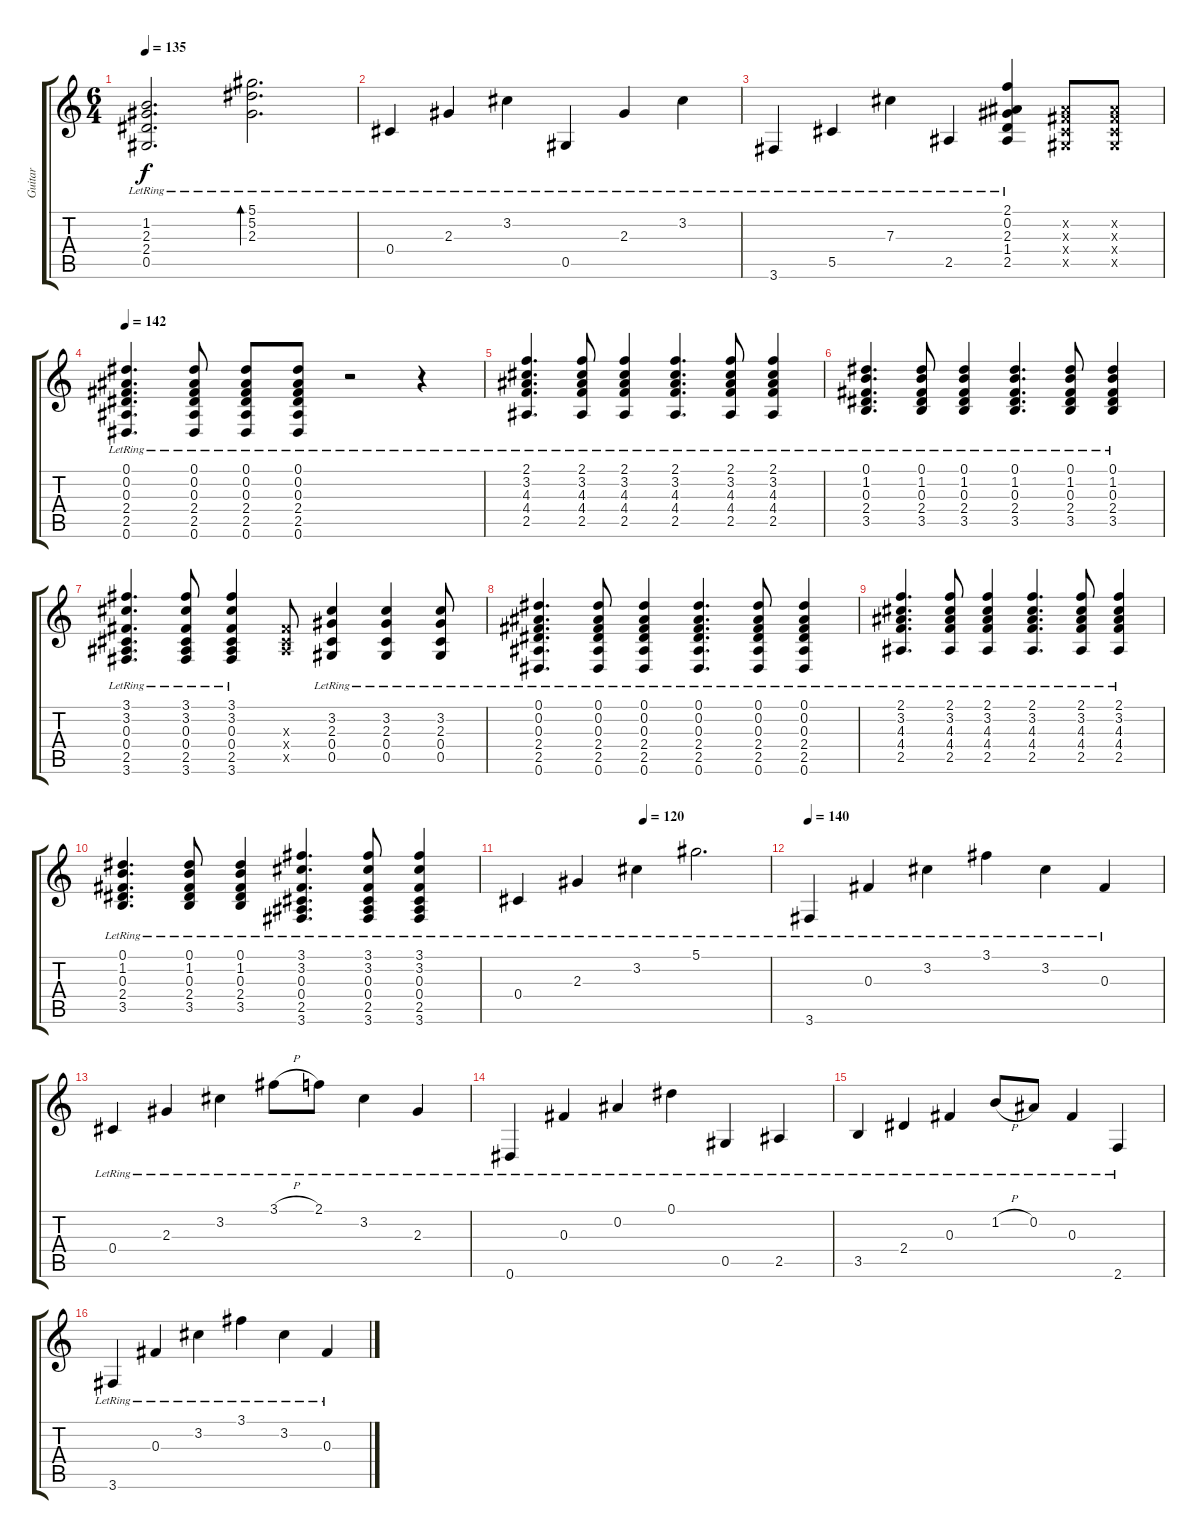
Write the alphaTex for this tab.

\track ("Guitar" "Guitar") {instrument overdrivenguitar}
\staff {score tabs}
\tuning (Eb4 Bb3 Gb3 Db3 Ab2 Eb2) {hide}
\ts (6 4)
\tempo 135
\clef g2
\ks c
(1.2{lr} 2.3{lr} 2.4{lr} 0.5{lr}).2{d dy f} (5.1{lr} 5.2{lr} 2.3{lr}).2{d bd 240} |
0.4{lr}.4 2.3{lr}.4 3.2{lr}.4 0.5{lr}.4 2.3{lr}.4 3.2{lr}.4 |
3.6{lr}.4 5.5{lr}.4 7.3{lr}.4 2.5{lr}.4 (2.1{lr} 0.2{lr} 2.3{lr} 1.4{lr} 2.5{lr}).4 (0.2{x} 0.3{x} 0.4{x} 0.5{x}).8 (0.2{x} 0.3{x} 0.4{x} 0.5{x}).8 |
\tempo 142
(0.1{lr} 0.2{lr} 0.3{lr} 2.4{lr} 2.5{lr} 0.6{lr}).4{d} (0.1{lr} 0.2{lr} 0.3{lr} 2.4{lr} 2.5{lr} 0.6{lr}).8 (0.1{lr} 0.2{lr} 0.3{lr} 2.4{lr} 2.5{lr} 0.6{lr}).8 (0.1{lr} 0.2{lr} 0.3{lr} 2.4{lr} 2.5{lr} 0.6{lr}).8 r.2 r.4 |
(2.1{lr} 3.2{lr} 4.3{lr} 4.4{lr} 2.5{lr}).4{d} (2.1{lr} 3.2{lr} 4.3{lr} 4.4{lr} 2.5{lr}).8 (2.1{lr} 3.2{lr} 4.3{lr} 4.4{lr} 2.5{lr}).4 (2.1{lr} 3.2{lr} 4.3{lr} 4.4{lr} 2.5{lr}).4{d} (2.1{lr} 3.2{lr} 4.3{lr} 4.4{lr} 2.5{lr}).8 (2.1{lr} 3.2{lr} 4.3{lr} 4.4{lr} 2.5{lr}).4 |
(0.1{lr} 1.2{lr} 0.3{lr} 2.4{lr} 3.5{lr}).4{d} (0.1{lr} 1.2{lr} 0.3{lr} 2.4{lr} 3.5{lr}).8 (0.1{lr} 1.2{lr} 0.3{lr} 2.4{lr} 3.5{lr}).4 (0.1{lr} 1.2{lr} 0.3{lr} 2.4{lr} 3.5{lr}).4{d} (0.1{lr} 1.2{lr} 0.3{lr} 2.4{lr} 3.5{lr}).8 (0.1{lr} 1.2{lr} 0.3{lr} 2.4{lr} 3.5{lr}).4 |
(3.1{lr} 3.2{lr} 0.3{lr} 0.4{lr} 2.5{lr} 3.6{lr}).4{d} (3.1{lr} 3.2{lr} 0.3{lr} 0.4{lr} 2.5{lr} 3.6{lr}).8 (3.1{lr} 3.2{lr} 0.3{lr} 0.4{lr} 2.5{lr} 3.6{lr}).4 (0.3{x} 0.4{x} 2.5{x}).8 (3.2{lr} 2.3{lr} 0.4{lr} 0.5{lr}).4 (3.2{lr} 2.3{lr} 0.4{lr} 0.5{lr}).4 (3.2{lr} 2.3{lr} 0.4{lr} 0.5{lr}).8 |
(0.1{lr} 0.2{lr} 0.3{lr} 2.4{lr} 2.5{lr} 0.6{lr}).4{d} (0.1{lr} 0.2{lr} 0.3{lr} 2.4{lr} 2.5{lr} 0.6{lr}).8 (0.1{lr} 0.2{lr} 0.3{lr} 2.4{lr} 2.5{lr} 0.6{lr}).4 (0.1{lr} 0.2{lr} 0.3{lr} 2.4{lr} 2.5{lr} 0.6{lr}).4{d} (0.1{lr} 0.2{lr} 0.3{lr} 2.4{lr} 2.5{lr} 0.6{lr}).8 (0.1{lr} 0.2{lr} 0.3{lr} 2.4{lr} 2.5{lr} 0.6{lr}).4 |
(2.1{lr} 3.2{lr} 4.3{lr} 4.4{lr} 2.5{lr}).4{d} (2.1{lr} 3.2{lr} 4.3{lr} 4.4{lr} 2.5{lr}).8 (2.1{lr} 3.2{lr} 4.3{lr} 4.4{lr} 2.5{lr}).4 (2.1{lr} 3.2{lr} 4.3{lr} 4.4{lr} 2.5{lr}).4{d} (2.1{lr} 3.2{lr} 4.3{lr} 4.4{lr} 2.5{lr}).8 (2.1{lr} 3.2{lr} 4.3{lr} 4.4{lr} 2.5{lr}).4 |
(0.1{lr} 1.2{lr} 0.3{lr} 2.4{lr} 3.5{lr}).4{d} (0.1{lr} 1.2{lr} 0.3{lr} 2.4{lr} 3.5{lr}).8 (0.1{lr} 1.2{lr} 0.3{lr} 2.4{lr} 3.5{lr}).4 (3.1{lr} 3.2{lr} 0.3{lr} 0.4{lr} 2.5{lr} 3.6{lr}).4{d} (3.1{lr} 3.2{lr} 0.3{lr} 0.4{lr} 2.5{lr} 3.6{lr}).8 (3.1{lr} 3.2{lr} 0.3{lr} 0.4{lr} 2.5{lr} 3.6{lr}).4 |
\tempo (120 0.5)
0.4{lr}.4 2.3{lr}.4 3.2{lr}.4 5.1{lr}.2{d} |
\tempo 140
3.6{lr}.4 0.3{lr}.4 3.2{lr}.4 3.1{lr}.4 3.2{lr}.4 0.3{lr}.4 |
0.4{lr}.4 2.3{lr}.4 3.2{lr}.4 3.1{h lr}.8 2.1{lr}.8 3.2{lr}.4 2.3{lr}.4 |
0.6{lr}.4 0.3{lr}.4 0.2{lr}.4 0.1{lr}.4 0.5{lr}.4 2.5{lr}.4 |
3.5{lr}.4 2.4{lr}.4 0.3{lr}.4 1.2{h lr}.8 0.2{lr}.8 0.3{lr}.4 2.6{lr}.4 |
3.6{lr}.4 0.3{lr}.4 3.2{lr}.4 3.1{lr}.4 3.2{lr}.4 0.3{lr}.4
